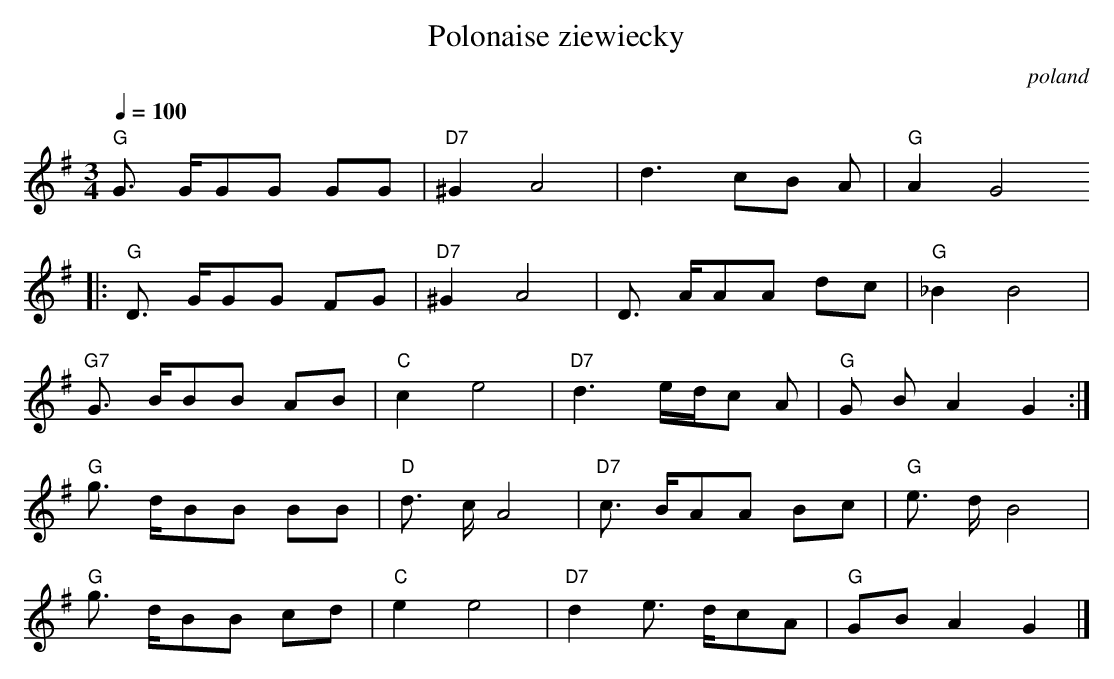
X:1
T:Polonaise ziewiecky
O:poland
M:3/4
L:1/8
Q:1/4=100
K:G
V:1
"G" G3/2 G/GG GG |"D7" ^G2 A4 |d3 cB A|"G" A2 G4
|:"G" D3/2 G/GG FG |"D7" ^G2 A4 |D3/2 A/AA dc |"G" _B2 B4 |
"G7" G3/2 B/BB AB |"C" c2 e4 |"D7" d3 e/d/c A|"G" G BA2 G2 :|
"G" g3/2 d/BB BB |"D" d3/2 c/A4 |"D7" c3/2 B/AA Bc |"G" e3/2 d/B4 |
"G" g3/2 d/BB cd |"C" e2 e4 |"D7" d2 e3/2 d/cA |"G" GB A2 G2 |]
